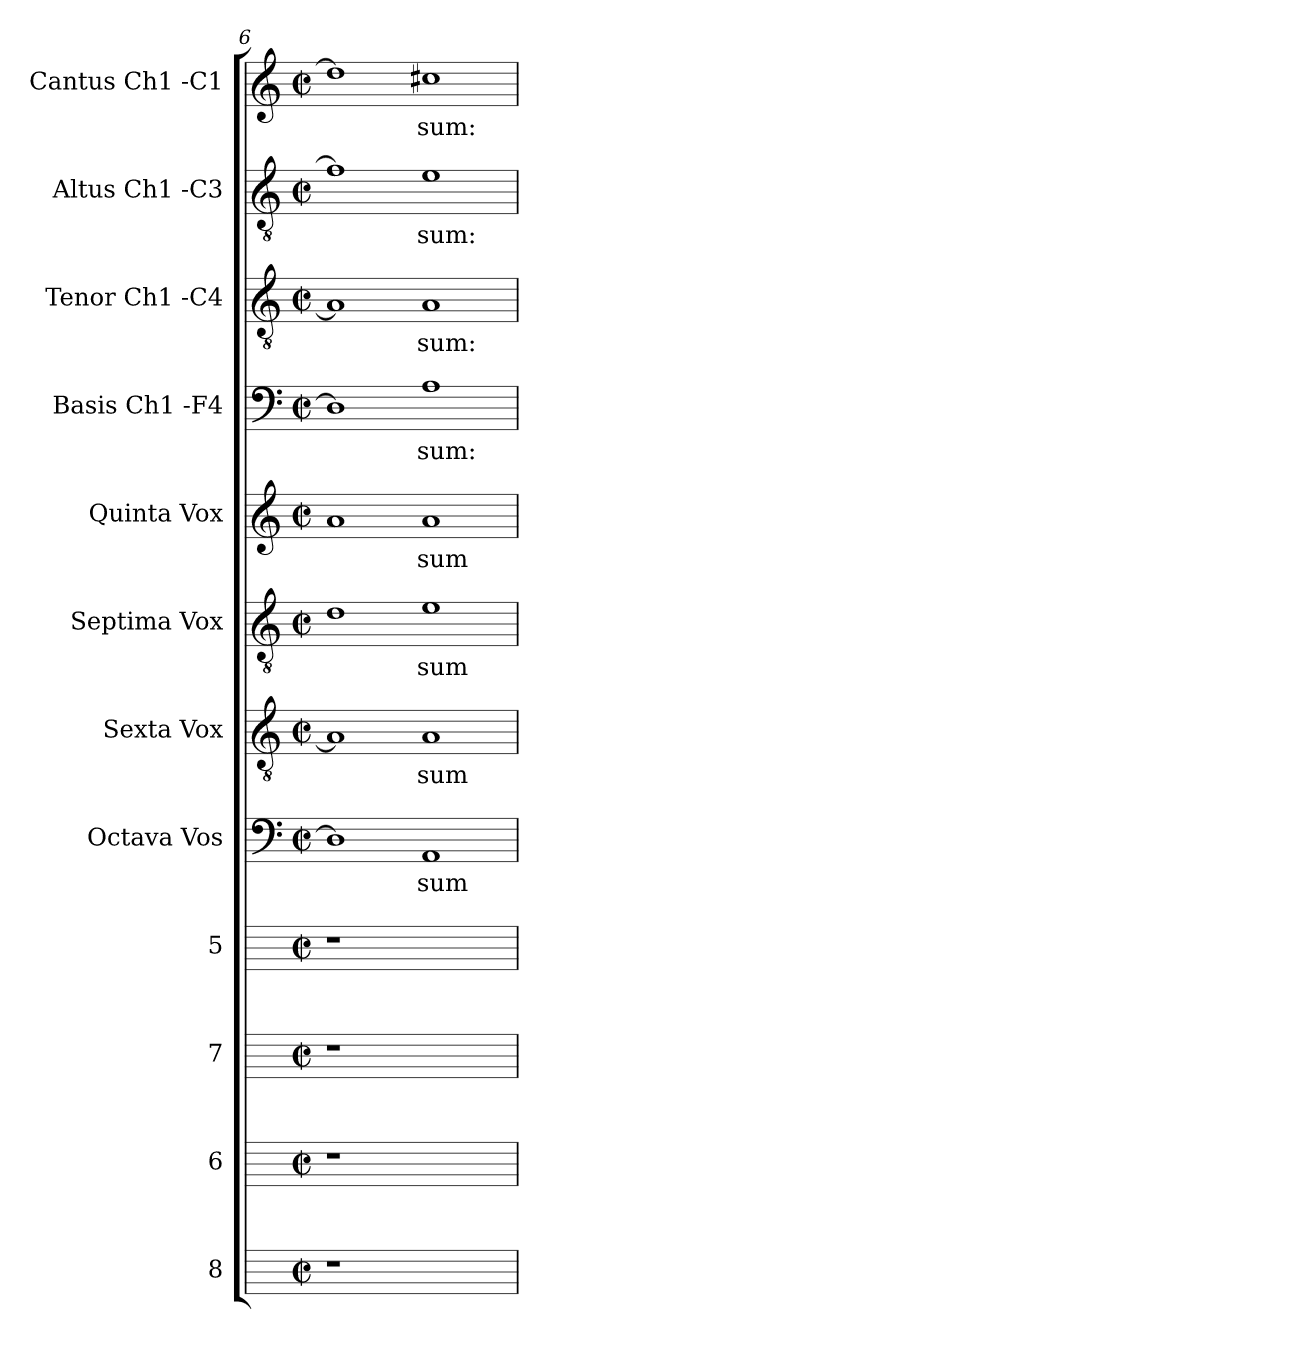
**kern	**kern	**kern	**kern	**kern	**text	**kern	**text	**kern	**text	**kern	**text	**kern	**text	**kern	**text	**kern	**text	**kern	**text
*part12	*part11	*part10	*part9	*part8	*part8	*part7	*part7	*part6	*part6	*part5	*part5	*part4	*part4	*part3	*part3	*part2	*part2	*part1	*part1
*staff12	*staff11	*staff10	*staff9	*staff8	*staff8	*staff7	*staff7	*staff6	*staff6	*staff5	*staff5	*staff4	*staff4	*staff3	*staff3	*staff2	*staff2	*staff1	*staff1
*I"8	*I"6	*I"7	*I"5	*I"Octava  Vos	*	*I"Sexta  Vox	*	*I"Septima  Vox	*	*I"Quinta  Vox	*	*I"Basis  Ch1 -F4	*	*I"Tenor  Ch1 -C4	*	*I"Altus  Ch1 -C3	*	*I"Cantus  Ch1 -C1	*
*	*	*	*	*	*	*	*	*	*	*	*	*I'B	*	*I'T	*	*I'A	*	*I'C	*
*	*	*	*	*clefF4	*	*clefGv2	*	*clefGv2	*	*clefG2	*	*clefF4	*	*clefGv2	*	*clefGv2	*	*clefG2	*
*k[]	*k[]	*k[]	*k[]	*k[]	*	*k[]	*	*k[]	*	*k[]	*	*k[]	*	*k[]	*	*k[]	*	*k[]	*
*C:	*C:	*C:	*C:	*C:	*	*C:	*	*C:	*	*C:	*	*C:	*	*C:	*	*C:	*	*C:	*
*M2/2	*M2/2	*M2/2	*M2/2	*M2/2	*	*M2/2	*	*M2/2	*	*M2/2	*	*M2/2	*	*M2/2	*	*M2/2	*	*M2/2	*
*met(c|)	*met(c|)	*met(c|)	*met(c|)	*met(c|)	*	*met(c|)	*	*met(c|)	*	*met(c|)	*	*met(c|)	*	*met(c|)	*	*met(c|)	*	*met(c|)	*
=6	=6	=6	=6	=6	=6	=6	=6	=6	=6	=6	=6	=6	=6	=6	=6	=6	=6	=6	=6
!	!	!	!	!	!LO:LY:b:cj	!	!LO:LY:b:cj	!	!LO:LY:b:cj	!	!LO:LY:b:rj	!	!LO:LY:b:cj	!	!LO:LY:b:cj	!	!LO:LY:b:cj	!	!LO:LY:b:cj
1r	1r	1r	1r	1D]	--	1A]	--	1d	--	1a	--	1D]	--	1A]	--	1f]	--	1dd]	--
!	!	!	!	!	!LO:LY:b:cj	!	!LO:LY:b:cj	!	!LO:LY:b:cj	!	!LO:LY:b:rj	!	!LO:LY:b:cj	!	!LO:LY:b:cj	!	!LO:LY:b:cj	!	!LO:LY:b:cj
1ryy	1ryy	1ryy	1ryy	1AA	-sum	1A	-sum	1e	-sum	1a	-sum	1A	-sum:	1A	-sum:	1e	-sum:	1cc#X	-sum:
=	=	=	=	=	=	=	=	=	=	=	=	=	=	=	=	=	=	=	=
*-	*-	*-	*-	*-	*-	*-	*-	*-	*-	*-	*-	*-	*-	*-	*-	*-	*-	*-	*-
